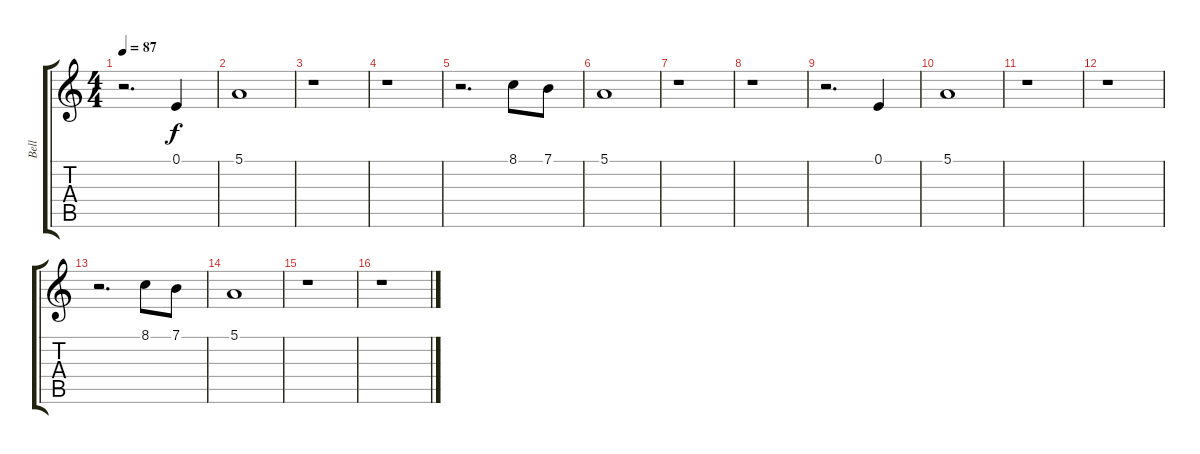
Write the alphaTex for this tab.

\track ("Bell" "Bell") {instrument tubularbells}
\staff {score tabs}
\tuning (E4 B3 G3 D3 A2 E2) {hide}
\ts (4 4)
\tempo 87
\clef g2
\ks c
r.2{d dy f} 0.1.4 |
5.1.1 |
r.1 |
r.1 |
r.2{d} 8.1.8 7.1.8 |
5.1.1 |
r.1 |
r.1 |
r.2{d} 0.1.4 |
5.1.1 |
r.1 |
r.1 |
r.2{d} 8.1.8 7.1.8 |
5.1.1 |
r.1 |
r.1
